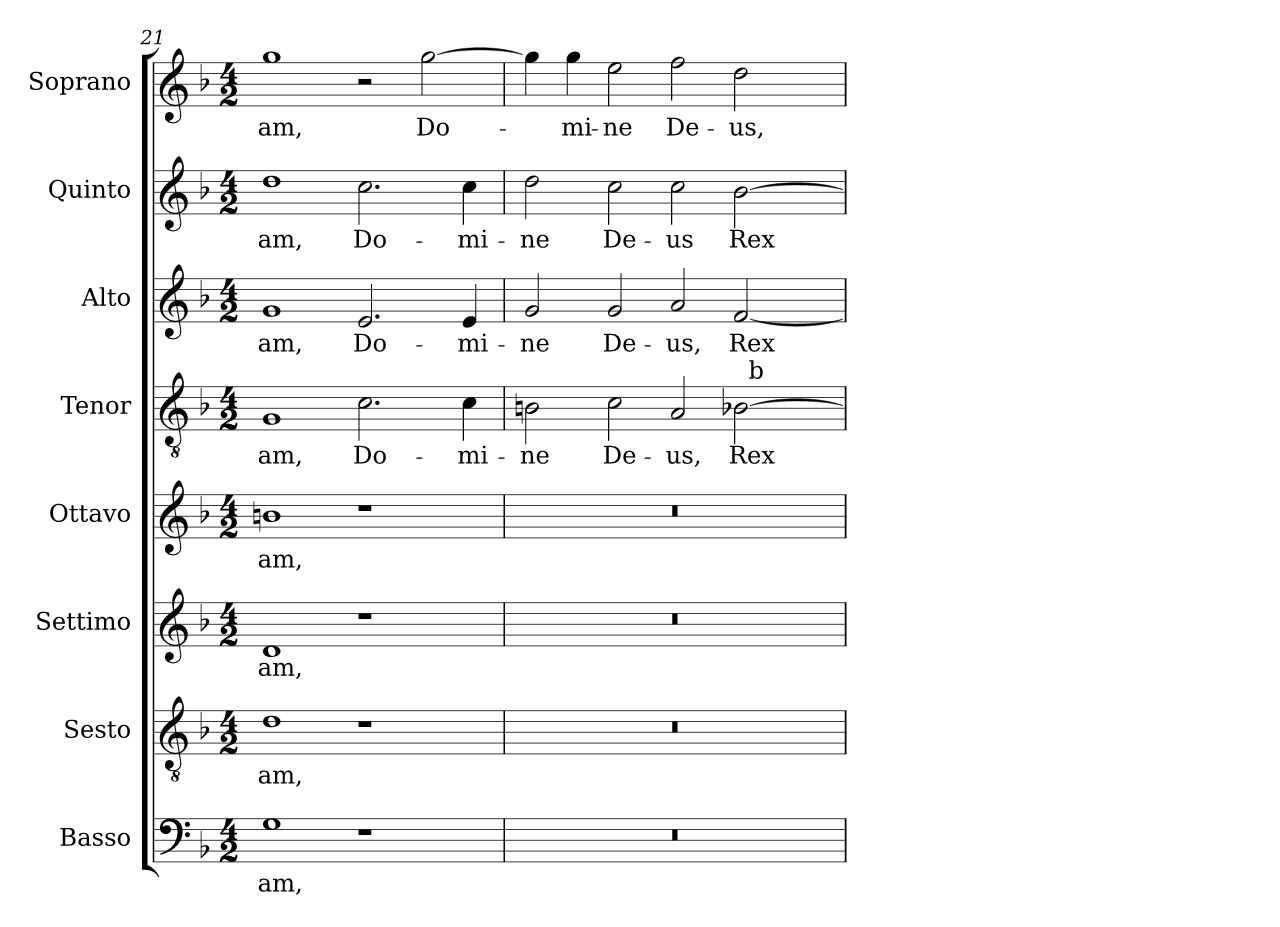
**kern	**text	**kern	**text	**kern	**text	**kern	**text	**kern	**text	**kern	**text	**kern	**text	**kern	**text
*part8	*part8	*part7	*part7	*part6	*part6	*part5	*part5	*part4	*part4	*part3	*part3	*part2	*part2	*part1	*part1
*staff8	*staff8	*staff7	*staff7	*staff6	*staff6	*staff5	*staff5	*staff4	*staff4	*staff3	*staff3	*staff2	*staff2	*staff1	*staff1
*I"Basso	*	*I"Sesto	*	*I"Settimo	*	*I"Ottavo	*	*I"Tenor	*	*I"Alto	*	*I"Quinto	*	*I"Soprano	*
*I'B.	*	*I'Ss.	*	*I'St.	*	*I'Ot.	*	*I'T.	*	*I'A.	*	*I'Q.	*	*I'S.	*
!!LO:PB:g=z
*clefF4	*	*clefGv2	*	*clefG2	*	*clefG2	*	*clefGv2	*	*clefG2	*	*clefG2	*	*clefG2	*
*	*	*ITrd7c12	*	*	*	*	*	*ITrd7c12	*	*	*	*	*	*	*
*k[b-]	*	*k[b-]	*	*k[b-]	*	*k[b-]	*	*k[b-]	*	*k[b-]	*	*k[b-]	*	*k[b-]	*
*F:	*	*F:	*	*F:	*	*F:	*	*F:	*	*F:	*	*F:	*	*F:	*
*M4/2	*	*M4/2	*	*M4/2	*	*M4/2	*	*M4/2	*	*M4/2	*	*M4/2	*	*M4/2	*
=21	=21	=21	=21	=21	=21	=21	=21	=21	=21	=21	=21	=21	=21	=21	=21
!	!LO:LY:b:color=#000000	!	!	!	!	!	!	!	!	!	!	!	!	!	!
!	!	!	!LO:LY:b:color=#000000	!	!	!	!	!	!	!	!	!	!	!	!
!	!	!	!	!	!LO:LY:b:color=#000000	!	!	!	!	!	!	!	!	!	!
!	!	!	!	!	!	!	!LO:LY:b:color=#000000	!	!	!	!	!	!	!	!
!	!	!	!	!	!	!	!	!	!LO:LY:b:color=#000000	!	!	!	!	!	!
!	!	!	!	!	!	!	!	!	!	!	!LO:LY:b:color=#000000	!	!	!	!
!	!	!	!	!	!	!	!	!	!	!	!	!	!LO:LY:b:color=#000000	!	!
!	!	!	!	!	!	!	!	!	!	!	!	!	!	!	!LO:LY:b:color=#000000
1Gi	-am,	1Di	-am,	1di	-am,	1bni	-am,	1GGi	-am,	1gi	-am,	1ddi	-am,	1ggi	-am,
!	!	!	!	!	!	!	!	!	!LO:LY:b:color=#000000	!	!	!	!	!	!
!	!	!	!	!	!	!	!	!	!	!	!LO:LY:b:color=#000000	!	!	!	!
!	!	!	!	!	!	!	!	!	!	!	!	!	!LO:LY:b:color=#000000	!	!
1r	.	1r	.	1r	.	1r	.	2.Ci\	Do-	2.ei/	Do-	2.cci\	Do-	2r	.
!	!	!	!	!	!	!	!	!	!	!	!	!	!	!	!LO:LY:b:color=#000000
.	.	.	.	.	.	.	.	.	.	.	.	.	.	[2ggi\	Do-
!	!	!	!	!	!	!	!	!	!LO:LY:b:color=#000000	!	!	!	!	!	!
!	!	!	!	!	!	!	!	!	!	!	!LO:LY:b:color=#000000	!	!	!	!
!	!	!	!	!	!	!	!	!	!	!	!	!	!LO:LY:b:color=#000000	!	!
.	.	.	.	.	.	.	.	4Ci\	-mi-	4ei/	-mi-	4cci\	-mi-	.	.
=22	=22	=22	=22	=22	=22	=22	=22	=22	=22	=22	=22	=22	=22	=22	=22
!LO:N:vis=1	!	!LO:N:vis=1	!	!LO:N:vis=1	!	!LO:N:vis=1	!	!	!	!	!	!	!	!	!
!	!	!	!	!	!	!	!	!	!LO:LY:b:color=#000000	!	!	!	!	!	!
!	!	!	!	!	!	!	!	!	!	!	!LO:LY:b:color=#000000	!	!	!	!
!	!	!	!	!	!	!	!	!	!	!	!	!	!LO:LY:b:color=#000000	!	!
*	*	*	*	*	*	*	*	*^	*	*	*	*	*	*	*
0r	.	0r	.	0r	.	0r	.	2BBni\	1ryy	-ne	2gi/	-ne	2ddi\	-ne	4ggi\]	.
!	!	!	!	!	!	!	!	!	!	!	!	!	!	!	!	!LO:LY:b:color=#000000
.	.	.	.	.	.	.	.	.	.	.	.	.	.	.	4ggi\	-mi-
!	!	!	!	!	!	!	!	!	!	!LO:LY:b:color=#000000	!	!	!	!	!	!
!	!	!	!	!	!	!	!	!	!	!	!	!LO:LY:b:color=#000000	!	!	!	!
!	!	!	!	!	!	!	!	!	!	!	!	!	!	!LO:LY:b:color=#000000	!	!
!	!	!	!	!	!	!	!	!	!	!	!	!	!	!	!	!LO:LY:b:color=#000000
.	.	.	.	.	.	.	.	2Ci\	.	De-	2gi/	De-	2cci\	De-	2eei\	-ne
!	!	!	!	!	!	!	!	!	!	!LO:LY:b:color=#000000	!	!	!	!	!	!
!	!	!	!	!	!	!	!	!	!	!	!	!LO:LY:b:color=#000000	!	!	!	!
!	!	!	!	!	!	!	!	!	!	!	!	!	!	!LO:LY:b:color=#000000	!	!
!	!	!	!	!	!	!	!	!	!	!	!	!	!	!	!	!LO:LY:b:color=#000000
.	.	.	.	.	.	.	.	2AAi/	2ryy	-us,	2ai/	-us,	2cci\	-us	2ffi\	De-
!	!	!	!	!	!	!	!	!	!	!LO:LY:b:color=#000000	!	!	!	!	!	!
!	!	!	!	!	!	!	!	!	!	!	!	!LO:LY:b:color=#000000	!	!	!	!
!	!	!	!	!	!	!	!	!	!	!	!	!	!	!LO:LY:b:color=#000000	!	!
!	!	!	!	!	!	!	!	!	!	!	!	!	!	!	!	!LO:LY:b:color=#000000
.	.	.	.	.	.	.	.	[2BB-i\	32ryy	Rex	[2fi/	Rex	[2b-i\	Rex	2ddi\	-us,
.	.	.	.	.	.	.	.	.	256ryy	.	.	.	.	.	.	.
!	!	!	!	!	!	!	!	!	!LO:TX:a:t=b	!	!	!	!	!	!	!
.	.	.	.	.	.	.	.	.	4ryy	.	.	.	.	.	.	.
.	.	.	.	.	.	.	.	.	8ryy	.	.	.	.	.	.	.
.	.	.	.	.	.	.	.	.	16ryy	.	.	.	.	.	.	.
.	.	.	.	.	.	.	.	.	64..ryy	.	.	.	.	.	.	.
*	*	*	*	*	*	*	*	*v	*v	*	*	*	*	*	*	*
=	=	=	=	=	=	=	=	=	=	=	=	=	=	=	=
*-	*-	*-	*-	*-	*-	*-	*-	*-	*-	*-	*-	*-	*-	*-	*-
